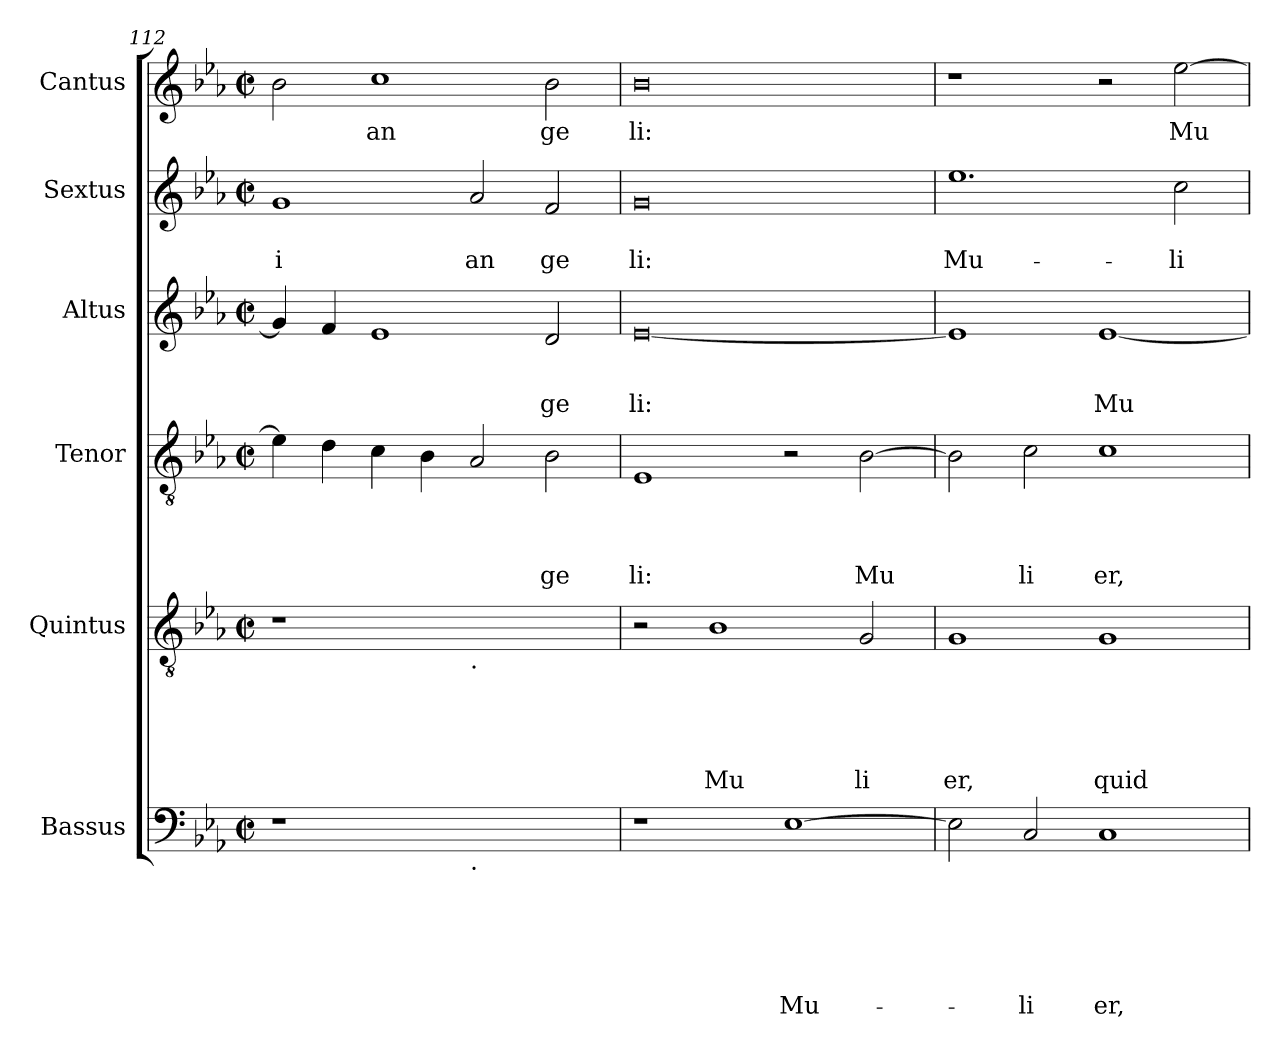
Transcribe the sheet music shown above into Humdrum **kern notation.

**kern	**text	**text	**text	**text	**text	**text	**kern	**text	**text	**text	**text	**text	**kern	**text	**text	**text	**text	**kern	**text	**text	**text	**kern	**text	**text	**kern	**text
*part6	*part6	*part6	*part6	*part6	*part6	*part6	*part5	*part5	*part5	*part5	*part5	*part5	*part4	*part4	*part4	*part4	*part4	*part3	*part3	*part3	*part3	*part2	*part2	*part2	*part1	*part1
*staff6	*staff6	*staff6	*staff6	*staff6	*staff6	*staff6	*staff5	*staff5	*staff5	*staff5	*staff5	*staff5	*staff4	*staff4	*staff4	*staff4	*staff4	*staff3	*staff3	*staff3	*staff3	*staff2	*staff2	*staff2	*staff1	*staff1
*I"Bassus	*	*	*	*	*	*	*I"Quintus	*	*	*	*	*	*I"Tenor	*	*	*	*	*I"Altus	*	*	*	*I"Sextus	*	*	*I"Cantus	*
*clefF4	*	*	*	*	*	*	*clefGv2	*	*	*	*	*	*clefGv2	*	*	*	*	*clefG2	*	*	*	*clefG2	*	*	*clefG2	*
*k[b-e-a-]	*	*	*	*	*	*	*k[b-e-a-]	*	*	*	*	*	*k[b-e-a-]	*	*	*	*	*k[b-e-a-]	*	*	*	*k[b-e-a-]	*	*	*k[b-e-a-]	*
*E-:	*	*	*	*	*	*	*E-:	*	*	*	*	*	*E-:	*	*	*	*	*E-:	*	*	*	*E-:	*	*	*E-:	*
*M2/2	*	*	*	*	*	*	*M2/2	*	*	*	*	*	*M2/2	*	*	*	*	*M2/2	*	*	*	*M2/2	*	*	*M2/2	*
*met(c|)	*	*	*	*	*	*	*met(c|)	*	*	*	*	*	*met(c|)	*	*	*	*	*met(c|)	*	*	*	*met(c|)	*	*	*met(c|)	*
=112	=112	=112	=112	=112	=112	=112	=112	=112	=112	=112	=112	=112	=112	=112	=112	=112	=112	=112	=112	=112	=112	=112	=112	=112	=112	=112
!	!	!	!	!	!	!	!	!	!	!	!	!	!	!	!	!	!	!	!	!	!	!	!	!LO:LY:b	!	!
1r	.	.	.	.	.	.	1r	.	.	.	.	.	4e-\]	.	.	.	.	4g/]	.	.	.	1g	.	i	2b-\	.
.	.	.	.	.	.	.	.	.	.	.	.	.	4d\	.	.	.	.	4f/	.	.	.	.	.	.	.	.
!	!	!	!	!	!	!	!	!	!	!	!	!	!	!	!	!	!	!	!	!	!	!	!	!	!	!LO:LY:b
.	.	.	.	.	.	.	.	.	.	.	.	.	4c\	.	.	.	.	1e-	.	.	.	.	.	.	1cc	an
.	.	.	.	.	.	.	.	.	.	.	.	.	4B-\	.	.	.	.	.	.	.	.	.	.	.	.	.
!	!	!	!	!	!	!	!LO:TX:b:t=.	!	!	!	!	!	!	!	!	!	!	!	!	!	!	!	!	!	!	!
!LO:TX:b:t=.	!	!	!	!	!	!	!	!	!	!	!	!	!	!	!	!	!	!	!	!	!	!	!	!	!	!
!	!	!	!	!	!	!	!	!	!	!	!	!	!	!	!	!	!	!	!	!	!	!	!	!LO:LY:b	!	!
1ryy	.	.	.	.	.	.	1ryy	.	.	.	.	.	2A-/	.	.	.	.	.	.	.	.	2a-/	.	an	.	.
!	!	!	!	!	!	!	!	!	!	!	!	!	!	!	!	!	!LO:LY:b	!	!	!	!LO:LY:b	!	!	!LO:LY:b	!	!LO:LY:b
.	.	.	.	.	.	.	.	.	.	.	.	.	2B-\	.	.	.	ge	2d/	.	.	ge	2f/	.	ge	2b-\	ge
=113	=113	=113	=113	=113	=113	=113	=113	=113	=113	=113	=113	=113	=113	=113	=113	=113	=113	=113	=113	=113	=113	=113	=113	=113	=113	=113
!	!	!	!	!	!	!	!	!	!	!	!	!	!	!	!	!	!LO:LY:b	!	!	!	!LO:LY:b	!	!	!LO:LY:b	!	!LO:LY:b
1r	.	.	.	.	.	.	2r	.	.	.	.	.	1E-	.	.	.	li:	[<0e-	.	.	li:	0g	.	li:	0b-	li:
!	!	!	!	!	!	!	!	!	!	!	!	!LO:LY:b	!	!	!	!	!	!	!	!	!	!	!	!	!	!
.	.	.	.	.	.	.	1B-	.	.	.	.	Mu	.	.	.	.	.	.	.	.	.	.	.	.	.	.
!	!	!	!	!	!	!LO:LY:b	!	!	!	!	!	!	!	!	!	!	!	!	!	!	!	!	!	!	!	!
[<1E-	.	.	.	.	.	Mu-	.	.	.	.	.	.	2r	.	.	.	.	.	.	.	.	.	.	.	.	.
!	!	!	!	!	!	!	!	!	!	!	!	!LO:LY:b	!	!	!	!	!LO:LY:b	!	!	!	!	!	!	!	!	!
.	.	.	.	.	.	.	2G/	.	.	.	.	li	[<2B-\	.	.	.	Mu	.	.	.	.	.	.	.	.	.
!!LO:PB:g=z
=114	=114	=114	=114	=114	=114	=114	=114	=114	=114	=114	=114	=114	=114	=114	=114	=114	=114	=114	=114	=114	=114	=114	=114	=114	=114	=114
!	!	!	!	!	!	!	!	!	!	!	!	!LO:LY:b	!	!	!	!	!	!	!	!	!	!	!	!LO:LY:b	!	!
2E-\]	.	.	.	.	.	.	1G	.	.	.	.	er,	2B-\]	.	.	.	.	1e-]	.	.	.	1.ee-	.	Mu-	1r	.
!	!	!	!	!	!	!LO:LY:b	!	!	!	!	!	!	!	!	!	!	!LO:LY:b	!	!	!	!	!	!	!	!	!
2C/	.	.	.	.	.	-li	.	.	.	.	.	.	2c\	.	.	.	li	.	.	.	.	.	.	.	.	.
!	!	!	!	!	!	!LO:LY:b	!	!	!	!	!	!LO:LY:b	!	!	!	!	!LO:LY:b	!	!	!	!LO:LY:b	!	!	!	!	!
1C	.	.	.	.	.	er,	1G	.	.	.	.	quid	1c	.	.	.	er,	[<1e-	.	.	Mu	.	.	.	2r	.
!	!	!	!	!	!	!	!	!	!	!	!	!	!	!	!	!	!	!	!	!	!	!	!	!LO:LY:b	!	!LO:LY:b
.	.	.	.	.	.	.	.	.	.	.	.	.	.	.	.	.	.	.	.	.	.	2cc\	.	-li-	[>2ee-\	Mu
=	=	=	=	=	=	=	=	=	=	=	=	=	=	=	=	=	=	=	=	=	=	=	=	=	=	=
*-	*-	*-	*-	*-	*-	*-	*-	*-	*-	*-	*-	*-	*-	*-	*-	*-	*-	*-	*-	*-	*-	*-	*-	*-	*-	*-
